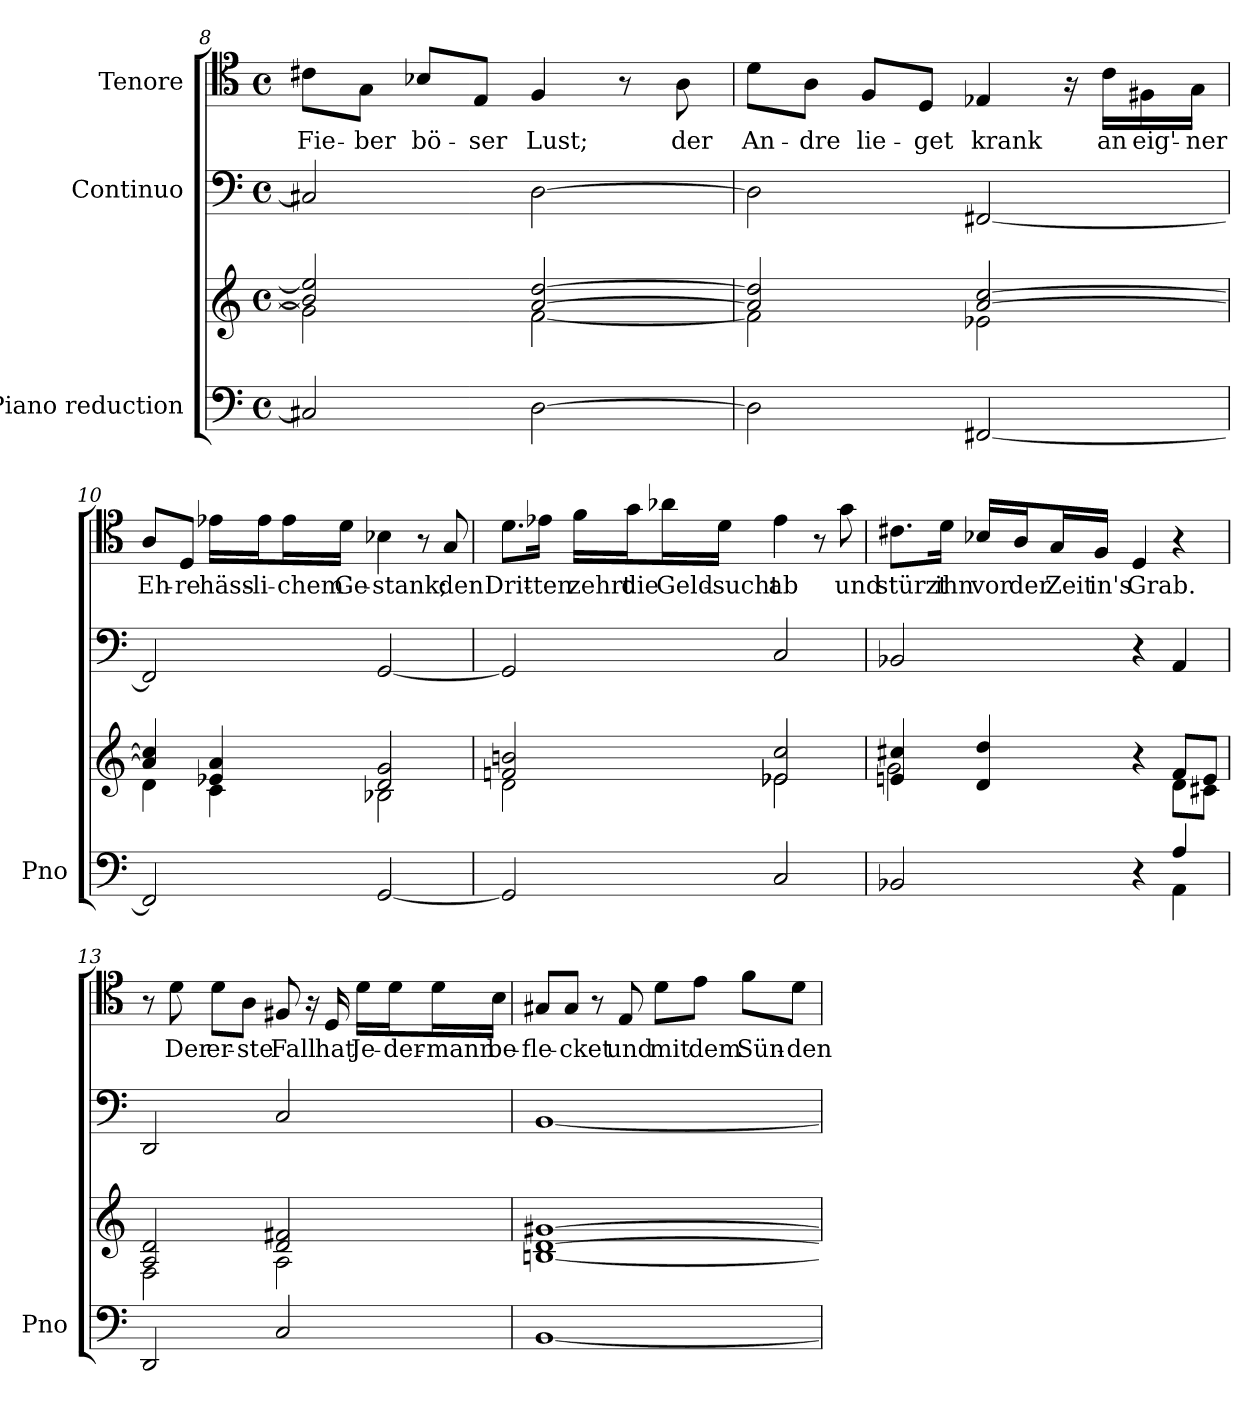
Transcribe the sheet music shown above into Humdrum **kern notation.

**kern	**kern	**kern	**kern	**text
*part3	*part3	*part2	*part1	*part1
*staff4	*staff3	*staff2	*staff1	*staff1
*I"Piano reduction	*	*I"Continuo	*I"Tenore	*
*I'Pno	*	*	*	*
!!LO:LB:g=z
*clefF4	*clefG2	*clefF4	*clefC4	*
*k[]	*k[]	*k[]	*k[]	*
*M4/4	*M4/4	*M4/4	*M4/4	*
*met(c)	*met(c)	*met(c)	*met(c)	*
=8	=8	=8	=8	=8
*	*^	*	*	*
!	!	!	!	!	!LO:LY:b
2C#X/]	2b-/] 2ee/]	2g\]	2C#X/]	8c#X\L	Fie-
!	!	!	!	!	!LO:LY:b
.	.	.	.	8G\J	-ber
!	!	!	!	!	!LO:LY:b
.	.	.	.	8B-X/L	bö-
!	!	!	!	!	!LO:LY:b
.	.	.	.	8E/J	-ser
!	!	!	!	!	!LO:LY:b
[2D\	[2a/ [2dd/	[2f\	[2D\	4F/	Lust;
.	.	.	.	8r	.
!	!	!	!	!	!LO:LY:b
.	.	.	.	8A\	der
=9	=9	=9	=9	=9	=9
!	!	!	!	!	!LO:LY:b
2D\]	2a/] 2dd/]	2f\]	2D\]	8d\L	An-
!	!	!	!	!	!LO:LY:b
.	.	.	.	8A\J	-dre
!	!	!	!	!	!LO:LY:b
.	.	.	.	8F/L	lie-
!	!	!	!	!	!LO:LY:b
.	.	.	.	8D/J	-get
!	!	!	!	!	!LO:LY:b
[2FF#X/	[2a/ [2cc/	2e-X\	[2FF#X/	4E-X/	krank
.	.	.	.	16r	.
!	!	!	!	!	!LO:LY:b
.	.	.	.	16c\LL	an
!	!	!	!	!	!LO:LY:b
.	.	.	.	16F#X\	eig'-
!	!	!	!	!	!LO:LY:b
.	.	.	.	16G\JJ	-ner
=10	=10	=10	=10	=10	=10
!	!	!	!	!	!LO:LY:b
2FF#/]	4a/] 4cc/]	4d\	2FF#/]	8A/L	Eh-
!	!	!	!	!	!LO:LY:b
.	.	.	.	8D/J	-re
!	!	!	!	!	!LO:LY:b
.	4e-X/ 4a/	4c\	.	16e-X\LL	häss-
!	!	!	!	!	!LO:LY:b
.	.	.	.	16e-\J	-li-
!	!	!	!	!	!LO:LY:b
.	.	.	.	16e-\L	-chem
!	!	!	!	!	!LO:LY:b
.	.	.	.	16d\JJ	Ge-
!	!	!	!	!	!LO:LY:b
[2GG/	2d/ 2g/	2B-X\	[2GG/	4B-X\	-stank;
.	.	.	.	8r	.
!	!	!	!	!	!LO:LY:b
.	.	.	.	8G/	den
=11	=11	=11	=11	=11	=11
!	!	!	!	!	!LO:LY:b
2GG/]	2fn/ 2bn/	2d\	2GG/]	8.d\L	Drit-
!	!	!	!	!	!LO:LY:b
.	.	.	.	16e-X\Jk	-ten
!	!	!	!	!	!LO:LY:b
.	.	.	.	16f\LL	zehrt
!	!	!	!	!	!LO:LY:b
.	.	.	.	16g\J	die
!	!	!	!	!	!LO:LY:b
.	.	.	.	16a-X\L	Geld-
!	!	!	!	!	!LO:LY:b
.	.	.	.	16d\JJ	-sucht
!	!	!	!	!	!LO:LY:b
2C/	2e-X/ 2cc/	2e-\	2C/	4e-\	ab
.	.	.	.	8r	.
!	!	!	!	!	!LO:LY:b
.	.	.	.	8g\	und
!!LO:LB:g=z
=12	=12	=12	=12	=12	=12
*^	*	*	*	*	*
!	!	!	!	!	!	!LO:LY:b
2BB-X/	2ryy	4en/ 4cc#X/	2g\	2BB-X/	8.c#X\L	stürzt
!	!	!	!	!	!	!LO:LY:b
.	.	.	.	.	16d\Jk	ihn
!	!	!	!	!	!	!LO:LY:b
.	.	4d/ 4dd/	.	.	16B-X/LL	vor
!	!	!	!	!	!	!LO:LY:b
.	.	.	.	.	16A/J	der
!	!	!	!	!	!	!LO:LY:b
.	.	.	.	.	16G/L	Zeit
!	!	!	!	!	!	!LO:LY:b
.	.	.	.	.	16F/JJ	in's
!	!	!	!	!	!	!LO:LY:b
4r	4ryy	4r	4ryy	4r	4D/	Grab.
4A/	4AA\	8f/L	8d\L	4AA/	4r	.
.	.	8e/J	8c#X\J	.	.	.
*v	*v	*	*	*	*	*
=13	=13	=13	=13	=13	=13
2DD/	2A/ 2d/	2F\	2DD/	8r	.
!	!	!	!	!	!LO:LY:b
.	.	.	.	8d\	Der
!	!	!	!	!	!LO:LY:b
.	.	.	.	8d\L	er-
!	!	!	!	!	!LO:LY:b
.	.	.	.	8A\J	-ste
!	!	!	!	!	!LO:LY:b
2C/	2d/ 2f#X/	2A\	2C/	8F#X/	Fall
.	.	.	.	16r	.
!	!	!	!	!	!LO:LY:b
.	.	.	.	16D/	hat
!	!	!	!	!	!LO:LY:b
.	.	.	.	16d\LL	Je-
!	!	!	!	!	!LO:LY:b
.	.	.	.	16d\J	-der-
!	!	!	!	!	!LO:LY:b
.	.	.	.	16d\L	-mann
!	!	!	!	!	!LO:LY:b
.	.	.	.	16B\JJ	be-
=14	=14	=14	=14	=14	=14
!	!	!	!	!	!LO:LY:b
[1BB	[1d [1g#X	[1Bn	[1BB	8G#X/L	-fle-
!	!	!	!	!	!LO:LY:b
.	.	.	.	8G#/J	-cket
.	.	.	.	8r	.
!	!	!	!	!	!LO:LY:b
.	.	.	.	8E/	und
!	!	!	!	!	!LO:LY:b
.	.	.	.	8d\L	mit
!	!	!	!	!	!LO:LY:b
.	.	.	.	8e\J	dem
!	!	!	!	!	!LO:LY:b
.	.	.	.	8f\L	Sün-
!	!	!	!	!	!LO:LY:b
.	.	.	.	8d\J	-den-
*	*v	*v	*	*	*
=	=	=	=	=
*-	*-	*-	*-	*-
